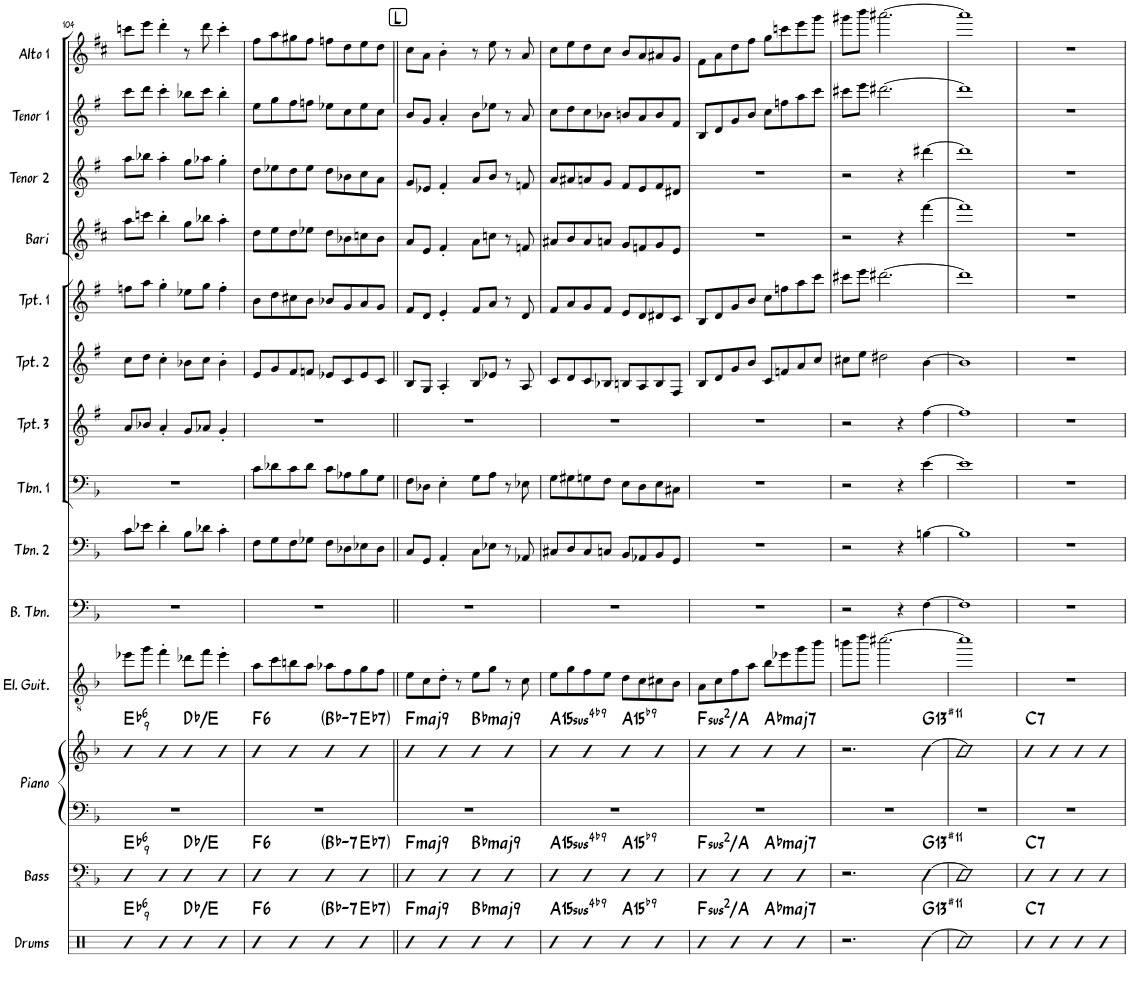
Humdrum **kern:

**kern	**harte	**kern	**harte	**kern	**kern	**harte	**kern	**kern	**kern	**kern	**kern	**kern	**kern	**kern	**kern	**kern	**kern
*part14	*part14	*part13	*part13	*part12	*part12	*part12	*part11	*part10	*part9	*part8	*part7	*part6	*part5	*part4	*part3	*part2	*part1
*staff15	*	*staff14	*	*staff13	*staff12	*	*staff11	*staff10	*staff9	*staff8	*staff7	*staff6	*staff5	*staff4	*staff3	*staff2	*staff1
*I"Drums	*	*I"Bass	*	*I"Piano	*	*	*I"Electric Guitar	*I"Bass Trombone	*I"Trombone 2	*I"Trombone 1	*I"Trumpet 3	*I"Trumpet 2	*I"Trumpet 1	*I"Baritone Sax	*I"Tenor Sax 2	*I"Tenor Sax 1	*I"Alto Sax 1
*I'Drums	*	*I'Bass	*	*I'Piano	*	*	*I'El. Guit.	*I'B. Tbn.	*I'Tbn. 2	*I'Tbn. 1	*I'Tpt. 3	*I'Tpt. 2	*I'Tpt. 1	*I'Bari	*I'Tenor 2	*I'Tenor 1	*I'Alto 1
!!LO:PB:g=z
*clefX	*	*clefFv4	*	*clefF4	*clefG2	*	*clefGv2	*clefF4	*clefF4	*clefF4	*clefG2	*clefG2	*clefG2	*clefG2	*clefG2	*clefG2	*clefG2
*	*	*	*	*	*	*	*	*	*	*	*Trd1c2	*Trd1c2	*Trd1c2	*Trd12c21	*Trd8c14	*Trd8c14	*Trd5c9
*k[]	*	*k[b-]	*	*k[b-]	*k[b-]	*	*k[b-]	*k[b-]	*k[b-]	*k[b-]	*k[f#]	*k[f#]	*k[f#]	*k[f#c#]	*k[f#]	*k[f#]	*k[f#c#]
*M4/4	*	*M4/4	*	*M4/4	*M4/4	*	*M4/4	*M4/4	*M4/4	*M4/4	*M4/4	*M4/4	*M4/4	*M4/4	*M4/4	*M4/4	*M4/4
=104	=104	=104	=104	=104	=104	=104	=104	=104	=104	=104	=104	=104	=104	=104	=104	=104	=104
!	!LO:H:kt=6	!	!LO:H:kt=6	!	!	!LO:H:kt=6	!	!	!	!	!	!	!	!	!	!	!
4R	Eb:maj6(9)	4B-	Eb:maj6(9)	1r	4B-	Eb:maj6(9)	8ee-X\L	1r	8c\L	1r	8a/L	8cc\L	8ffn\L	8aa\L	8aa\L	8ccc\L	8cccn\L
.	.	.	.	.	.	.	8gg\J	.	8e-X\J	.	8b-X/J	8dd\J	8aa\J	8cccn\J	8bb-X\J	8ddd\J	8eee\J
4R	.	4B-	.	.	4B-	.	4ff'\	.	4d'\	.	4a'/	4cc'\	4gg'\	4bb'\	4aa'\	4ccc'\	4ddd'\
4R	Db:maj/#2	4B-	Db:maj/#2	.	4B-	Db:maj/#2	8dd-X\L	.	8B-\L	.	8g/L	8b-X\L	8ee-X\L	8gg\L	8gg\L	8bb-X\L	8r
.	.	.	.	.	.	.	8ff\J	.	8d-X\J	.	8a-X/J	8cc\J	8gg\J	8bb-X\J	8aa-X\J	8ccc\J	8ddd\
4R	.	4B-	.	.	4B-	.	4ee-'\	.	4c'\	.	4g'/	4b-'\	4ff'\	4aa'\	4gg'\	4bb-'\	4ccc'\
=105	=105	=105	=105	=105	=105	=105	=105	=105	=105	=105	=105	=105	=105	=105	=105	=105	=105
!	!LO:H:kt=6	!	!LO:H:kt=6	!	!	!LO:H:kt=6	!	!	!	!	!	!	!	!	!	!	!
4R	F:maj6	4B-	F:maj6	1r	4B-	F:maj6	8a\L	1r	8F\L	8c\L	1r	8e/L	8b\L	8dd\L	8dd\L	8ee\L	8ff#\L
.	.	.	.	.	.	.	8cc\	.	8G\	8d-X\	.	8g/	8dd\	8ee\	8ee-X\	8gg\	8aa\
4R	.	4B-	.	.	4B-	.	8bn\	.	8F\	8c\	.	8f#/	8cc#X\	8dd\	8dd\	8ff#\	8gg#X\
.	.	.	.	.	.	.	8a\J	.	8G-X\J	8d-\J	.	8fn/J	8b\J	8ee-X\J	8ee-\J	8ffn\J	8ff#\J
!	!LO:H:kt=7	!	!LO:H:kt=7	!	!	!LO:H:kt=7	!	!	!	!	!	!	!	!	!	!	!
4R	Bb:min7	4B-	Bb:min7	.	4B-	Bb:min7	8a-X\L	.	8F\L	8c\L	.	8e-X/L	8b-X/L	8dd\L	8dd\L	8ee-X\L	8ffn\L
.	.	.	.	.	.	.	8f\	.	8D-X\	8A-X\	.	8c/	8g/	8b-X\	8b-X\	8cc\	8dd\
!	!LO:H:kt=7	!	!LO:H:kt=7	!	!	!LO:H:kt=7	!	!	!	!	!	!	!	!	!	!	!
4R	Eb:7	4B-	Eb:7	.	4B-	Eb:7	8g\	.	8E-X\	8B-\	.	8e-/	8a/	8ccn\	8cc\	8ee-\	8ee\
.	.	.	.	.	.	.	8f\J	.	8D-\J	8G\J	.	8c/J	8g/J	8b-\J	8a\J	8cc\J	8dd\J
!!LO:REH:place=s1:a:cj:fs=14:t=L
=106||	=106||	=106||	=106||	=106||	=106||	=106||	=106||	=106||	=106||	=106||	=106||	=106||	=106||	=106||	=106||	=106||	=106||
!	!LO:H:kt=maj9	!	!LO:H:kt=maj9	!	!	!LO:H:kt=maj9	!	!	!	!	!	!	!	!	!	!	!
4R	F:maj9	4B-	F:maj9	1r	4B-	F:maj9	8e\L	1r	8C/L	8F\L	1r	8B/L	8f#/L	8a/L	8g/L	8b/L	8cc#\L
.	.	.	.	.	.	.	8c\	.	8GG/J	8D-X\J	.	8G/J	8d/J	8e/J	8e-X/J	8g/J	8a\J
4R	.	4B-	.	.	4B-	.	8d'\J	.	4AA'/	4E'\	.	4A'/	4e'/	4f#'/	4f#'/	4a'/	4b'\
.	.	.	.	.	.	.	8r	.	.	.	.	.	.	.	.	.	.
!	!LO:H:kt=maj9	!	!LO:H:kt=maj9	!	!	!LO:H:kt=maj9	!	!	!	!	!	!	!	!	!	!	!
4R	Bb:maj9	4B-	Bb:maj9	.	4B-	Bb:maj9	8e\L	.	8C\L	8G\L	.	8B/L	8f#/L	8a\L	8a/L	8b\L	8r
.	.	.	.	.	.	.	8g\J	.	8E-X\J	8A\J	.	8e-X/J	8a/J	8ccn\J	8b/J	8ee-X\J	8ee\
4R	.	4B-	.	.	4B-	.	8r	.	8r	8r	.	8r	8r	8r	8r	8r	8r
.	.	.	.	.	.	.	8c\	.	8AA-X/	8E-X\	.	8A/	8d/	8fn/	8fn/	8a/	8a/
=107	=107	=107	=107	=107	=107	=107	=107	=107	=107	=107	=107	=107	=107	=107	=107	=107	=107
!	!LO:H:kt=4	!	!LO:H:kt=4	!	!	!LO:H:kt=4	!	!	!	!	!	!	!	!	!	!	!
4R	A:sus4(b9,15)	4B-	A:sus4(b9,15)	1r	4B-	A:sus4(b9,15)	8e\L	1r	8C#X/L	8G\L	1r	8c/L	8f#/L	8a#X/L	8a/L	8cc\L	8cc#\L
.	.	.	.	.	.	.	8g\	.	8D/	8G#X\	.	8d/	8a/	8b/	8a#X/	8dd\	8ee\
4R	.	4B-	.	.	4B-	.	8f\	.	8C#/	8Gn\	.	8c/	8g/	8a#/	8an/	8cc\	8dd\
.	.	.	.	.	.	.	8e\J	.	8Cn/J	8F\J	.	8B-X/J	8f#/J	8an/J	8g/J	8b-X\J	8cc#\J
!	!LO:H:kt=15	!	!LO:H:kt=15	!	!	!LO:H:kt=15	!	!	!	!	!	!	!	!	!	!	!
4R	A:maj(b9)	4B-	A:maj(b9)	.	4B-	A:maj(b9)	8d\L	.	8BB-/L	8E\L	.	8Bn/L	8e/L	8g/L	8f#/L	8bn/L	8b/L
.	.	.	.	.	.	.	8c\	.	8AA-X/	8D\	.	8A/	8d/	8fn/	8e/	8a/	8a/
4R	.	4B-	.	.	4B-	.	8c#X\	.	8BB-/	8E\	.	8B/	8d#X/	8g/	8f#/	8b/	8a#X/
.	.	.	.	.	.	.	8B-\J	.	8GG/J	8C#X\J	.	8F#/J	8c/J	8e/J	8d#X/J	8f#/J	8g/J
=108	=108	=108	=108	=108	=108	=108	=108	=108	=108	=108	=108	=108	=108	=108	=108	=108	=108
!	!LO:H:kt=2	!	!LO:H:kt=2	!	!	!LO:H:kt=2	!	!	!	!	!	!	!	!	!	!	!
4R	F:(1,2,5)/3	4B-	F:(1,2,5)/3	1r	4B-	F:(1,2,5)/3	8A\L	1r	1r	1r	1r	8B/L	8B/L	1r	1r	8B/L	8f#\L
.	.	.	.	.	.	.	8c\	.	.	.	.	8d/	8d/	.	.	8d/	8a\
4R	.	4B-	.	.	4B-	.	8f\	.	.	.	.	8g/	8g/	.	.	8g/	8dd\
.	.	.	.	.	.	.	8a\J	.	.	.	.	8b/J	8b/J	.	.	8b/J	8ff#\J
!	!LO:H:kt=maj7	!	!LO:H:kt=maj7	!	!	!LO:H:kt=maj7	!	!	!	!	!	!	!	!	!	!	!
4R	Ab:maj7	4B-	Ab:maj7	.	4B-	Ab:maj7	8b-\L	.	.	.	.	8c/L	8cc\L	.	.	8cc\L	8gg\L
.	.	.	.	.	.	.	8ee-X\	.	.	.	.	8fn/	8ffn\	.	.	8ffn\	8cccn\
4R	.	4B-	.	.	4B-	.	8gg\	.	.	.	.	8a/	8aa\	.	.	8aa\	8eee\
.	.	.	.	.	.	.	8bb-\J	.	.	.	.	8cc/J	8ccc\J	.	.	8ccc\J	8ggg\J
=109	=109	=109	=109	=109	=109	=109	=109	=109	=109	=109	=109	=109	=109	=109	=109	=109	=109
2.r	.	2.r	.	1r	2.r	.	8bbn\L	2r	2r	2r	2r	8cc#X\L	8ccc#X\L	2r	2r	8ccc#X\L	8ggg#X\L
.	.	.	.	.	.	.	8ddd\J	.	.	.	.	8ee\J	8eee\J	.	.	8eee\J	8bbb\J
.	.	.	.	.	.	.	[2.ccc#X\	.	.	.	.	2dd#X\	[2.ddd#X\	.	.	[2.ddd#X\	[2.aaa#X\
.	.	.	.	.	.	.	.	4r	4r	4r	4r	.	.	4r	4r	.	.
!	!LO:H:kt=13	!	!LO:H:kt=13	!	!	!LO:H:kt=13	!	!	!	!	!	!	!	!	!	!	!
[4R\	G:(3,5,b7,9,#11,13)	[4D\	G:(3,5,b7,9,#11,13)	.	[4D\	G:(3,5,b7,9,#11,13)	.	[4F\	[4Bn\	[4e\	[4ff#\	[4b\	.	[4fff#\	[4ddd#X\	.	.
=110	=110	=110	=110	=110	=110	=110	=110	=110	=110	=110	=110	=110	=110	=110	=110	=110	=110
1R]	.	1D]	.	1r	1D]	.	1ccc#]	1F]	1B]	1e]	1ff#]	1b]	1ddd#]	1fff#]	1ddd#]	1ddd#]	1aaa#]
=111	=111	=111	=111	=111	=111	=111	=111	=111	=111	=111	=111	=111	=111	=111	=111	=111	=111
!	!LO:H:kt=7	!	!LO:H:kt=7	!	!	!LO:H:kt=7	!	!	!	!	!	!	!	!	!	!	!
4R	C:7	4b-	C:7	1r	4b-	C:7	1r	1r	1r	1r	1r	1r	1r	1r	1r	1r	1r
4R	.	4b-	.	.	4b-	.	.	.	.	.	.	.	.	.	.	.	.
4R	.	4b-	.	.	4b-	.	.	.	.	.	.	.	.	.	.	.	.
4R	.	4b-	.	.	4b-	.	.	.	.	.	.	.	.	.	.	.	.
=	=	=	=	=	=	=	=	=	=	=	=	=	=	=	=	=	=
*-	*-	*-	*-	*-	*-	*-	*-	*-	*-	*-	*-	*-	*-	*-	*-	*-	*-
